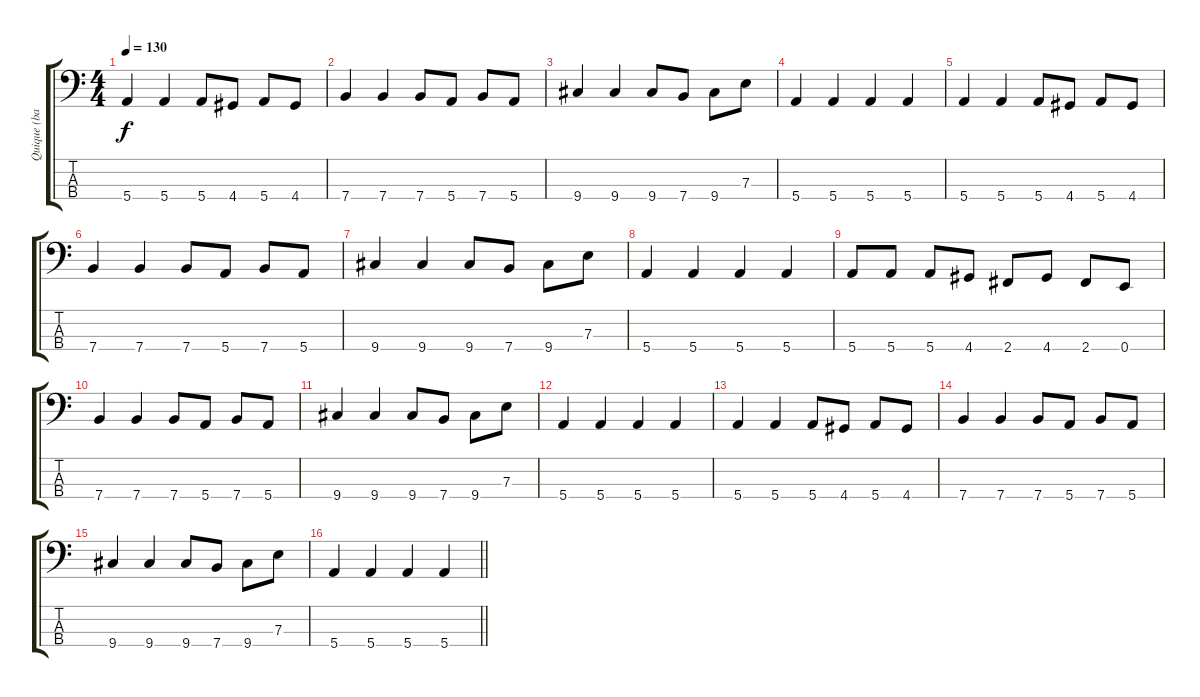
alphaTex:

\track ("Quique (bajo)" "Quique (ba") {instrument electricbasspick}
\staff {score tabs}
\tuning (G2 D2 A1 E1) {hide}
\ts (4 4)
\tempo 130
\clef f4
\ks c
5.4.4{dy f} 5.4.4 5.4.8 4.4.8 5.4.8 4.4.8 |
7.4.4 7.4.4 7.4.8 5.4.8 7.4.8 5.4.8 |
9.4.4 9.4.4 9.4.8 7.4.8 9.4.8 7.3.8 |
5.4.4 5.4.4 5.4.4 5.4.4 |
5.4.4 5.4.4 5.4.8 4.4.8 5.4.8 4.4.8 |
7.4.4 7.4.4 7.4.8 5.4.8 7.4.8 5.4.8 |
9.4.4 9.4.4 9.4.8 7.4.8 9.4.8 7.3.8 |
5.4.4 5.4.4 5.4.4 5.4.4 |
5.4.8 5.4.8 5.4.8 4.4.8 2.4.8 4.4.8 2.4.8 0.4.8 |
7.4.4 7.4.4 7.4.8 5.4.8 7.4.8 5.4.8 |
9.4.4 9.4.4 9.4.8 7.4.8 9.4.8 7.3.8 |
5.4.4 5.4.4 5.4.4 5.4.4 |
5.4.4 5.4.4 5.4.8 4.4.8 5.4.8 4.4.8 |
7.4.4 7.4.4 7.4.8 5.4.8 7.4.8 5.4.8 |
9.4.4 9.4.4 9.4.8 7.4.8 9.4.8 7.3.8 |
\barLineRight lightlight
5.4.4 5.4.4 5.4.4 5.4.4
